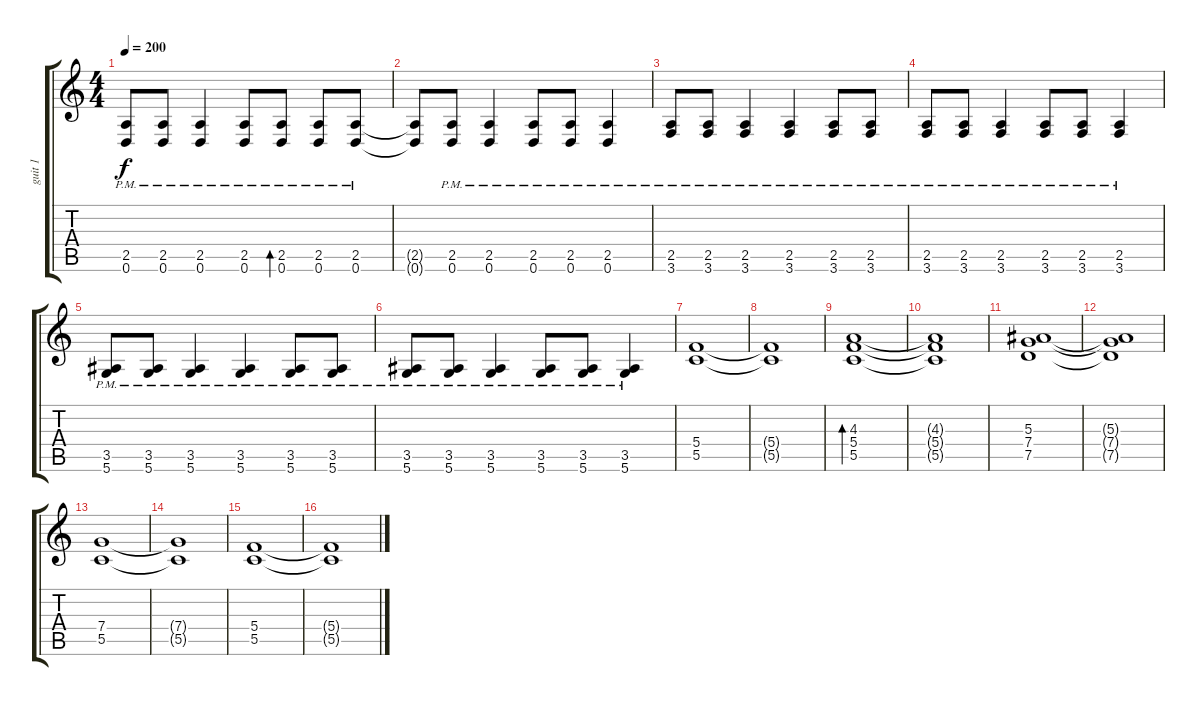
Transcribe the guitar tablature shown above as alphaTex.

\track ("guit 1" "guit 1") {instrument distortionguitar}
\staff {score tabs}
\tuning (D4 A3 F3 C3 G2 D2) {hide}
\ts (4 4)
\tempo 200
\clef g2
\ks c
(2.5{pm} 0.6{pm}).8{dy f} (2.5{pm} 0.6{pm}).8 (2.5{pm} 0.6{pm}).4 (2.5{pm} 0.6{pm}).8 (2.5{pm} 0.6{pm}).8{bd 240} (2.5{pm} 0.6{pm}).8 (2.5{pm} 0.6{pm}).8 |
(2.5{t} 0.6{t}).8 (2.5{pm} 0.6{pm}).8 (2.5{pm} 0.6{pm}).4 (2.5{pm} 0.6{pm}).8 (2.5{pm} 0.6{pm}).8 (2.5{pm} 0.6{pm}).4 |
(2.5{pm} 3.6{pm}).8 (2.5{pm} 3.6{pm}).8 (2.5{pm} 3.6{pm}).4 (2.5{pm} 3.6{pm}).4 (2.5{pm} 3.6{pm}).8 (2.5{pm} 3.6{pm}).8 |
(2.5{pm} 3.6{pm}).8 (2.5{pm} 3.6{pm}).8 (2.5{pm} 3.6{pm}).4 (2.5{pm} 3.6{pm}).8 (2.5{pm} 3.6{pm}).8 (2.5{pm} 3.6{pm}).4 |
(3.5{pm} 5.6{pm}).8 (3.5{pm} 5.6{pm}).8 (3.5{pm} 5.6{pm}).4 (3.5{pm} 5.6{pm}).4 (3.5{pm} 5.6{pm}).8 (3.5{pm} 5.6{pm}).8 |
(3.5{pm} 5.6{pm}).8 (3.5{pm} 5.6{pm}).8 (3.5{pm} 5.6{pm}).4 (3.5{pm} 5.6{pm}).8 (3.5{pm} 5.6{pm}).8 (3.5{pm} 5.6{pm}).4 |
(5.4 5.5).1 |
(5.4{t} 5.5{t}).1 |
(4.3 5.4 5.5).1{bd 240} |
(4.3{t} 5.4{t} 5.5{t}).1 |
(5.3 7.4 7.5).1 |
(5.3{t} 7.4{t} 7.5{t}).1 |
(7.4 5.5).1 |
(7.4{t} 5.5{t}).1 |
(5.4 5.5).1 |
(5.4{t} 5.5{t}).1
